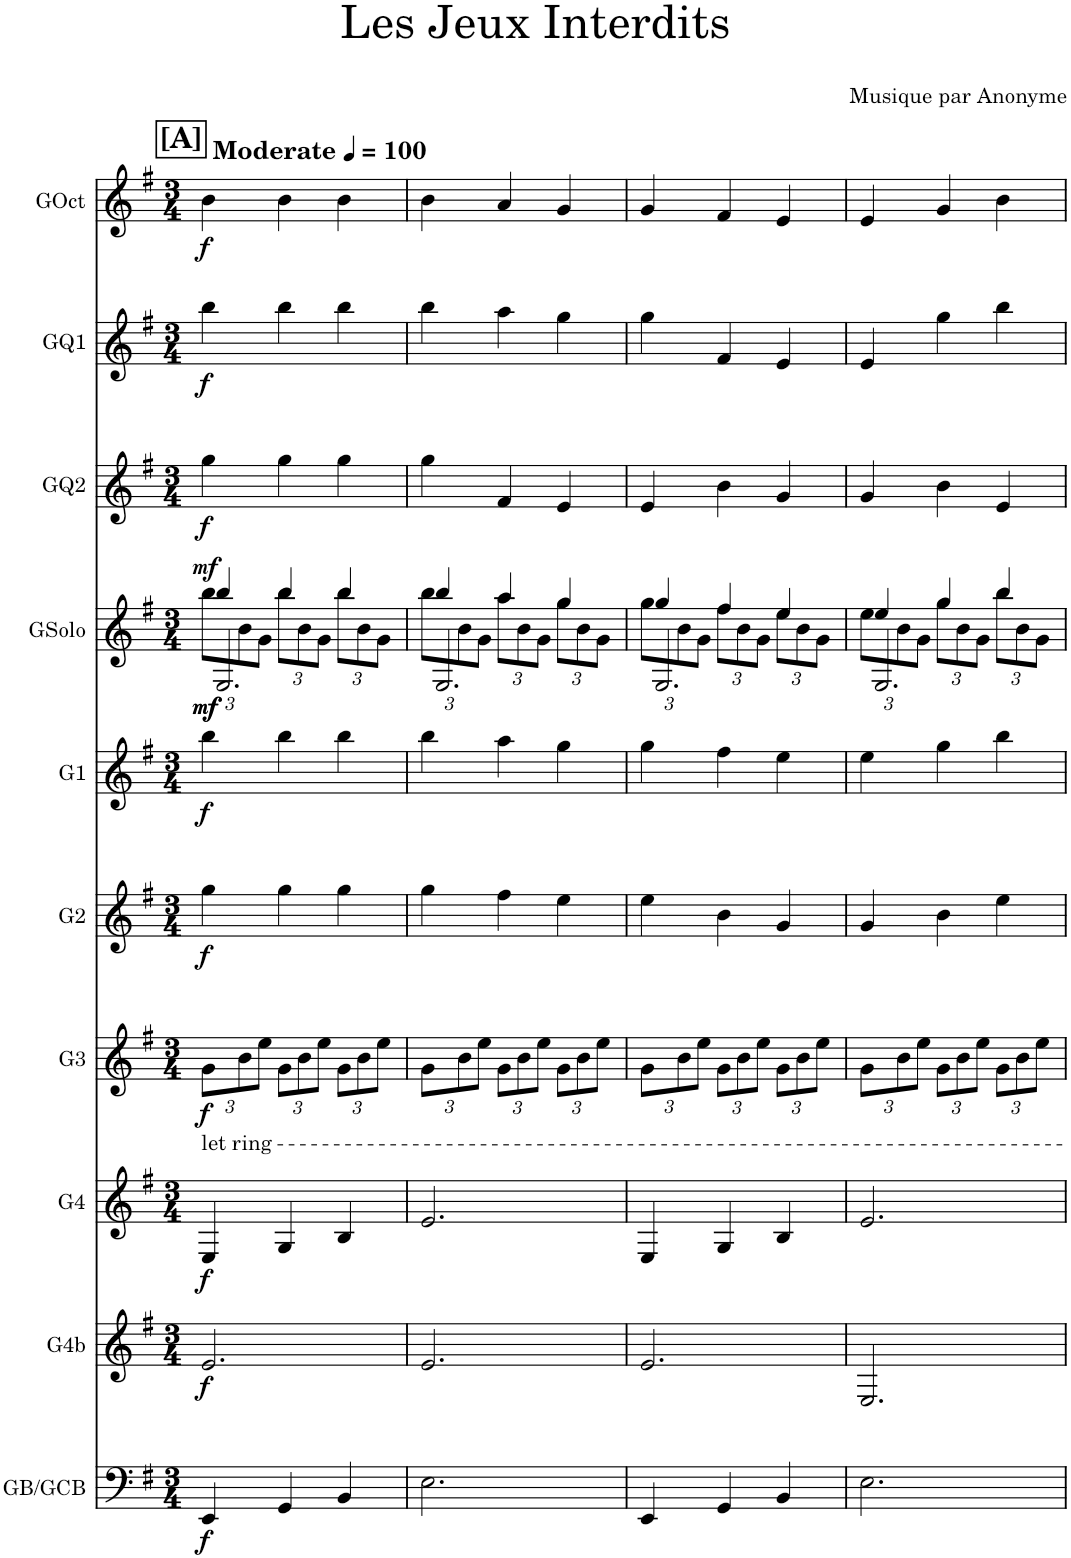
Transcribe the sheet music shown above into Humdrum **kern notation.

**kern	**dynam	**kern	**dynam	**kern	**dynam	**kern	**dynam	**kern	**dynam	**kern	**dynam	**kern	**dynam	**kern	**dynam	**kern	**dynam	**kern	**dynam
*part10	*part10	*part9	*part9	*part8	*part8	*part7	*part7	*part6	*part6	*part5	*part5	*part4	*part4	*part3	*part3	*part2	*part2	*part1	*part1
*staff10	*staff10	*staff9	*staff9	*staff8	*staff8	*staff7	*staff7	*staff6	*staff6	*staff5	*staff5	*staff4	*staff4	*staff3	*staff3	*staff2	*staff2	*staff1	*staff1
*I"GB/GCB	*	*I"G4b	*	*I"G4	*	*I"G3	*	*I"G2	*	*I"G1	*	*I"GSolo	*	*I"GQ2	*	*I"GQ1	*	*I"GOct	*
*I'GB/GCB	*	*	*	*I'G4	*	*I'G3	*	*I'G2	*	*I'G1	*	*I'GSolo	*	*I'GQ2	*	*I'GQ1	*	*I'GOct	*
*clefF4	*	*clefG2	*	*clefG2	*	*clefG2	*	*clefG2	*	*clefG2	*	*clefG2	*	*clefG2	*	*clefG2	*	*clefG2	*
*Trd7c12	*	*Trd7c12	*	*Trd7c12	*	*Trd7c12	*	*Trd7c12	*	*Trd7c12	*	*Trd7c12	*	*Trd3c5	*	*Trd3c5	*	*Trd7c12	*
*k[f#]	*	*k[f#]	*	*k[f#]	*	*k[f#]	*	*k[f#]	*	*k[f#]	*	*k[f#]	*	*k[f#]	*	*k[f#]	*	*k[f#]	*
*M3/4	*	*M3/4	*	*M3/4	*	*M3/4	*	*M3/4	*	*M3/4	*	*M3/4	*	*M3/4	*	*M3/4	*	*M3/4	*
*MM100	*	*MM100	*	*MM100	*	*MM100	*	*MM100	*	*MM100	*	*MM100	*	*MM100	*	*MM100	*	*MM100	*
!!LO:REH:place=s1:a:B:cj:fs=14:t=[A]
=1	=1	=1	=1	=1	=1	=1	=1	=1	=1	=1	=1	=1	=1	=1	=1	=1	=1	=1	=1
*	*	*	*	*	*	*	*	*	*	*	*	*^	*	*	*	*	*	*	*
*	*	*	*	*	*	*Xbrackettup	*	*	*	*	*	*	*Xbrackettup	*	*	*	*	*	*	*
*	*	*	*	*	*	*	*	*	*	*	*	*	*^	*	*	*	*	*	*	*
!	!	!	!	!	!	!	!	!	!	!	!	!	!	!	!	!	!	!	!	!LO:TX:a:B:t=Moderate	!
!	!	!	!	!	!	!LO:TX:b:t=let ring	!	!	!	!	!	!	!	!	!	!	!	!	!	!	!
!	!LO:DY:b	!	!LO:DY:b	!	!LO:DY:b	!	!LO:DY:b	!	!LO:DY:b	!	!LO:DY:b	!	!	!	!LO:DY:b	!	!	!	!	!	!
!	!	!	!	!	!	!	!	!	!	!	!	!	!	!	!LO:DY:n=1:b	!	!	!	!	!	!
!	!	!	!	!	!	!	!	!	!	!	!	!	!	!	!LO:DY:n=2:a	!	!LO:DY:b	!	!LO:DY:b	!	!LO:DY:b
4EE/	f	2.e/	f	4E/	f	12g\L	f	4gg\	f	4bb\	f	4bb/	12bb\L	2.E/	mf mf mf	4gg\	f	4bb\	f	4b\	f
.	.	.	.	.	.	12b\	.	.	.	.	.	.	12b\	.	.	.	.	.	.	.	.
.	.	.	.	.	.	12ee\J	.	.	.	.	.	.	12g\J	.	.	.	.	.	.	.	.
4GG/	.	.	.	4G/	.	12g\L	.	4gg\	.	4bb\	.	4bb/	12bb\L	.	.	4gg\	.	4bb\	.	4b\	.
.	.	.	.	.	.	12b\	.	.	.	.	.	.	12b\	.	.	.	.	.	.	.	.
.	.	.	.	.	.	12ee\J	.	.	.	.	.	.	12g\J	.	.	.	.	.	.	.	.
4BB/	.	.	.	4B/	.	12g\L	.	4gg\	.	4bb\	.	4bb/	12bb\L	.	.	4gg\	.	4bb\	.	4b\	.
.	.	.	.	.	.	12b\	.	.	.	.	.	.	12b\	.	.	.	.	.	.	.	.
.	.	.	.	.	.	12ee\J	.	.	.	.	.	.	12g\J	.	.	.	.	.	.	.	.
=2	=2	=2	=2	=2	=2	=2	=2	=2	=2	=2	=2	=2	=2	=2	=2	=2	=2	=2	=2	=2	=2
2.E\	.	2.e/	.	2.e/	.	12g\L	.	4gg\	.	4bb\	.	4bb/	12bb\L	2.E/	.	4gg\	.	4bb\	.	4b\	.
.	.	.	.	.	.	12b\	.	.	.	.	.	.	12b\	.	.	.	.	.	.	.	.
.	.	.	.	.	.	12ee\J	.	.	.	.	.	.	12g\J	.	.	.	.	.	.	.	.
.	.	.	.	.	.	12g\L	.	4ff#\	.	4aa\	.	4aa/	12aa\L	.	.	4f#/	.	4aa\	.	4a/	.
.	.	.	.	.	.	12b\	.	.	.	.	.	.	12b\	.	.	.	.	.	.	.	.
.	.	.	.	.	.	12ee\J	.	.	.	.	.	.	12g\J	.	.	.	.	.	.	.	.
.	.	.	.	.	.	12g\L	.	4ee\	.	4gg\	.	4gg/	12gg\L	.	.	4e/	.	4gg\	.	4g/	.
.	.	.	.	.	.	12b\	.	.	.	.	.	.	12b\	.	.	.	.	.	.	.	.
.	.	.	.	.	.	12ee\J	.	.	.	.	.	.	12g\J	.	.	.	.	.	.	.	.
=3	=3	=3	=3	=3	=3	=3	=3	=3	=3	=3	=3	=3	=3	=3	=3	=3	=3	=3	=3	=3	=3
4EE/	.	2.e/	.	4E/	.	12g\L	.	4ee\	.	4gg\	.	4gg/	12gg\L	2.E/	.	4e/	.	4gg\	.	4g/	.
.	.	.	.	.	.	12b\	.	.	.	.	.	.	12b\	.	.	.	.	.	.	.	.
.	.	.	.	.	.	12ee\J	.	.	.	.	.	.	12g\J	.	.	.	.	.	.	.	.
4GG/	.	.	.	4G/	.	12g\L	.	4b\	.	4ff#\	.	4ff#/	12ff#\L	.	.	4b\	.	4f#/	.	4f#/	.
.	.	.	.	.	.	12b\	.	.	.	.	.	.	12b\	.	.	.	.	.	.	.	.
.	.	.	.	.	.	12ee\J	.	.	.	.	.	.	12g\J	.	.	.	.	.	.	.	.
4BB/	.	.	.	4B/	.	12g\L	.	4g/	.	4ee\	.	4ee/	12ee\L	.	.	4g/	.	4e/	.	4e/	.
.	.	.	.	.	.	12b\	.	.	.	.	.	.	12b\	.	.	.	.	.	.	.	.
.	.	.	.	.	.	12ee\J	.	.	.	.	.	.	12g\J	.	.	.	.	.	.	.	.
=4	=4	=4	=4	=4	=4	=4	=4	=4	=4	=4	=4	=4	=4	=4	=4	=4	=4	=4	=4	=4	=4
2.E\	.	2.E/	.	2.e/	.	12g\L	.	4g/	.	4ee\	.	4ee/	12ee\L	2.E/	.	4g/	.	4e/	.	4e/	.
.	.	.	.	.	.	12b\	.	.	.	.	.	.	12b\	.	.	.	.	.	.	.	.
.	.	.	.	.	.	12ee\J	.	.	.	.	.	.	12g\J	.	.	.	.	.	.	.	.
.	.	.	.	.	.	12g\L	.	4b\	.	4gg\	.	4gg/	12gg\L	.	.	4b\	.	4gg\	.	4g/	.
.	.	.	.	.	.	12b\	.	.	.	.	.	.	12b\	.	.	.	.	.	.	.	.
.	.	.	.	.	.	12ee\J	.	.	.	.	.	.	12g\J	.	.	.	.	.	.	.	.
.	.	.	.	.	.	12g\L	.	4ee\	.	4bb\	.	4bb/	12bb\L	.	.	4e/	.	4bb\	.	4b\	.
.	.	.	.	.	.	12b\	.	.	.	.	.	.	12b\	.	.	.	.	.	.	.	.
.	.	.	.	.	.	12ee\J	.	.	.	.	.	.	12g\J	.	.	.	.	.	.	.	.
*	*	*	*	*	*	*	*	*	*	*	*	*v	*v	*v	*	*	*	*	*	*	*
=	=	=	=	=	=	=	=	=	=	=	=	=	=	=	=	=	=	=	=
*-	*-	*-	*-	*-	*-	*-	*-	*-	*-	*-	*-	*-	*-	*-	*-	*-	*-	*-	*-
